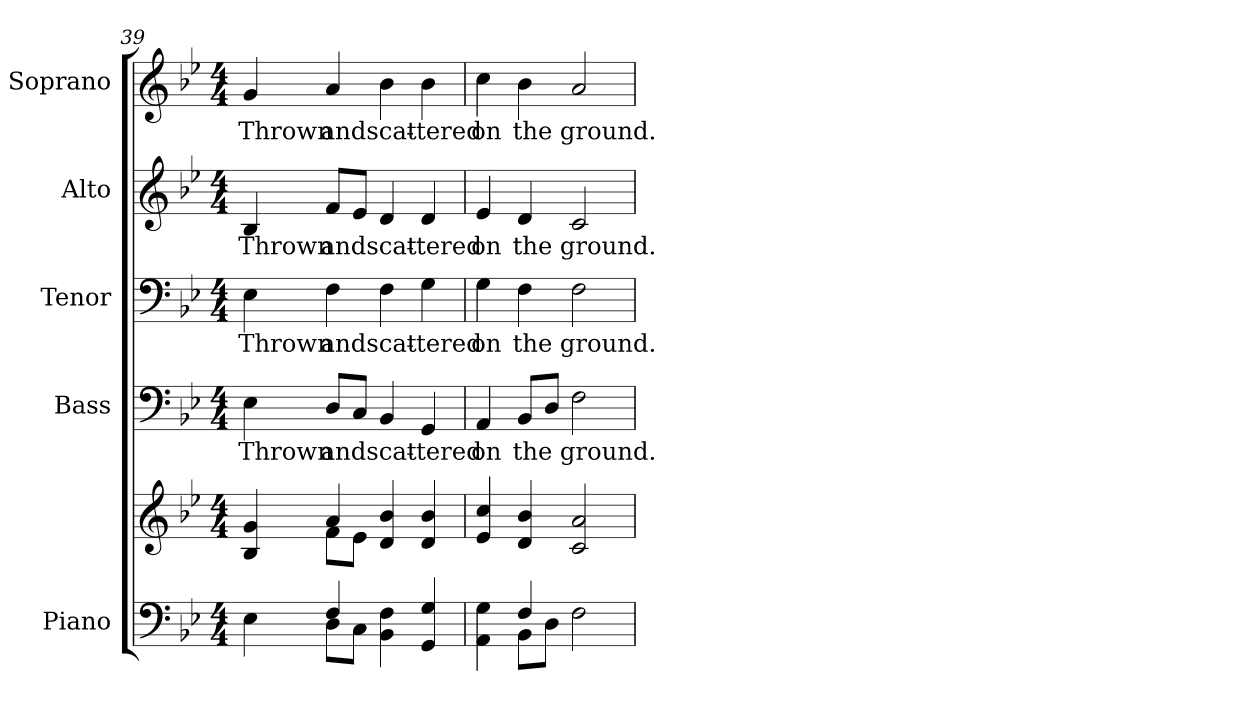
**kern	**kern	**kern	**text	**kern	**text	**kern	**text	**kern	**text
*part5	*part5	*part4	*part4	*part3	*part3	*part2	*part2	*part1	*part1
*staff6	*staff5	*staff4	*staff4	*staff3	*staff3	*staff2	*staff2	*staff1	*staff1
*I"Piano	*	*I"Bass	*	*I"Tenor	*	*I"Alto	*	*I"Soprano	*
*I'Pno.	*	*I'B.	*	*I'T.	*	*I'A.	*	*I'S.	*
*clefF4	*clefG2	*clefF4	*	*clefF4	*	*clefG2	*	*clefG2	*
*k[b-e-]	*k[b-e-]	*k[b-e-]	*	*k[b-e-]	*	*k[b-e-]	*	*k[b-e-]	*
*B-:	*B-:	*B-:	*	*B-:	*	*B-:	*	*B-:	*
*M4/4	*M4/4	*M4/4	*	*M4/4	*	*M4/4	*	*M4/4	*
=39	=39	=39	=39	=39	=39	=39	=39	=39	=39
*^	*^	*	*	*	*	*	*	*	*
!	!	!	!	!	!LO:LY:b:color=#000000	!	!	!	!	!	!
!	!	!	!	!	!	!	!LO:LY:b:color=#000000	!	!	!	!
!	!	!	!	!	!	!	!	!	!LO:LY:b:color=#000000	!	!
!	!	!	!	!	!	!	!	!	!	!	!LO:LY:b:color=#000000
4E-i\	4ryy	4B-i/ 4gi	4ryy	4E-i\	Thrown	4E-i\	Thrown	4B-i/	Thrown	4gi/	Thrown
!	!	!	!	!	!LO:LY:b:color=#000000	!	!	!	!	!	!
!	!	!	!	!	!	!	!LO:LY:b:color=#000000	!	!	!	!
!	!	!	!	!	!	!	!	!	!LO:LY:b:color=#000000	!	!
!	!	!	!	!	!	!	!	!	!	!	!LO:LY:b:color=#000000
4Fi/	8Di\L	4ai/	8fi\L	8Di/L	and	4Fi\	and	8fi/L	and	4ai/	and
.	8Ci\J	.	8e-i\J	8Ci/J	.	.	.	8e-i/J	.	.	.
!	!	!	!	!	!LO:LY:b:color=#000000	!	!	!	!	!	!
!	!	!	!	!	!	!	!LO:LY:b:color=#000000	!	!	!	!
!	!	!	!	!	!	!	!	!	!LO:LY:b:color=#000000	!	!
!	!	!	!	!	!	!	!	!	!	!	!LO:LY:b:color=#000000
4BB-i\ 4Fi	2ryy	4di/ 4b-i	2ryy	4BB-i/	scat-	4Fi\	scat-	4di/	scat-	4b-i\	scat-
!	!	!	!	!	!LO:LY:b:color=#000000	!	!	!	!	!	!
!	!	!	!	!	!	!	!LO:LY:b:color=#000000	!	!	!	!
!	!	!	!	!	!	!	!	!	!LO:LY:b:color=#000000	!	!
!	!	!	!	!	!	!	!	!	!	!	!LO:LY:b:color=#000000
4GGi/ 4Gi	.	4di/ 4b-i	.	4GGi/	-tered	4Gi\	-tered	4di/	-tered	4b-i\	-tered
*	*	*v	*v	*	*	*	*	*	*	*	*
=40	=40	=40	=40	=40	=40	=40	=40	=40	=40	=40
!	!	!	!	!LO:LY:b:color=#000000	!	!	!	!	!	!
!	!	!	!	!	!	!LO:LY:b:color=#000000	!	!	!	!
!	!	!	!	!	!	!	!	!LO:LY:b:color=#000000	!	!
!	!	!	!	!	!	!	!	!	!	!LO:LY:b:color=#000000
4AAi\ 4Gi	4ryy	4e-i/ 4cci	4AAi/	on	4Gi\	on	4e-i/	on	4cci\	on
!	!	!	!	!LO:LY:b:color=#000000	!	!	!	!	!	!
!	!	!	!	!	!	!LO:LY:b:color=#000000	!	!	!	!
!	!	!	!	!	!	!	!	!LO:LY:b:color=#000000	!	!
!	!	!	!	!	!	!	!	!	!	!LO:LY:b:color=#000000
4Fi/	8BB-i\L	4di/ 4b-i	8BB-i/L	the	4Fi\	the	4di/	the	4b-i\	the
.	8Di\J	.	8Di/J	.	.	.	.	.	.	.
!	!	!	!	!LO:LY:b:color=#000000	!	!	!	!	!	!
!	!	!	!	!	!	!LO:LY:b:color=#000000	!	!	!	!
!	!	!	!	!	!	!	!	!LO:LY:b:color=#000000	!	!
!	!	!	!	!	!	!	!	!	!	!LO:LY:b:color=#000000
2Fi\	2ryy	2ci/ 2ai	2Fi\	ground.	2Fi\	ground.	2ci/	ground.	2ai/	ground.
*v	*v	*	*	*	*	*	*	*	*	*
=	=	=	=	=	=	=	=	=	=
*-	*-	*-	*-	*-	*-	*-	*-	*-	*-
